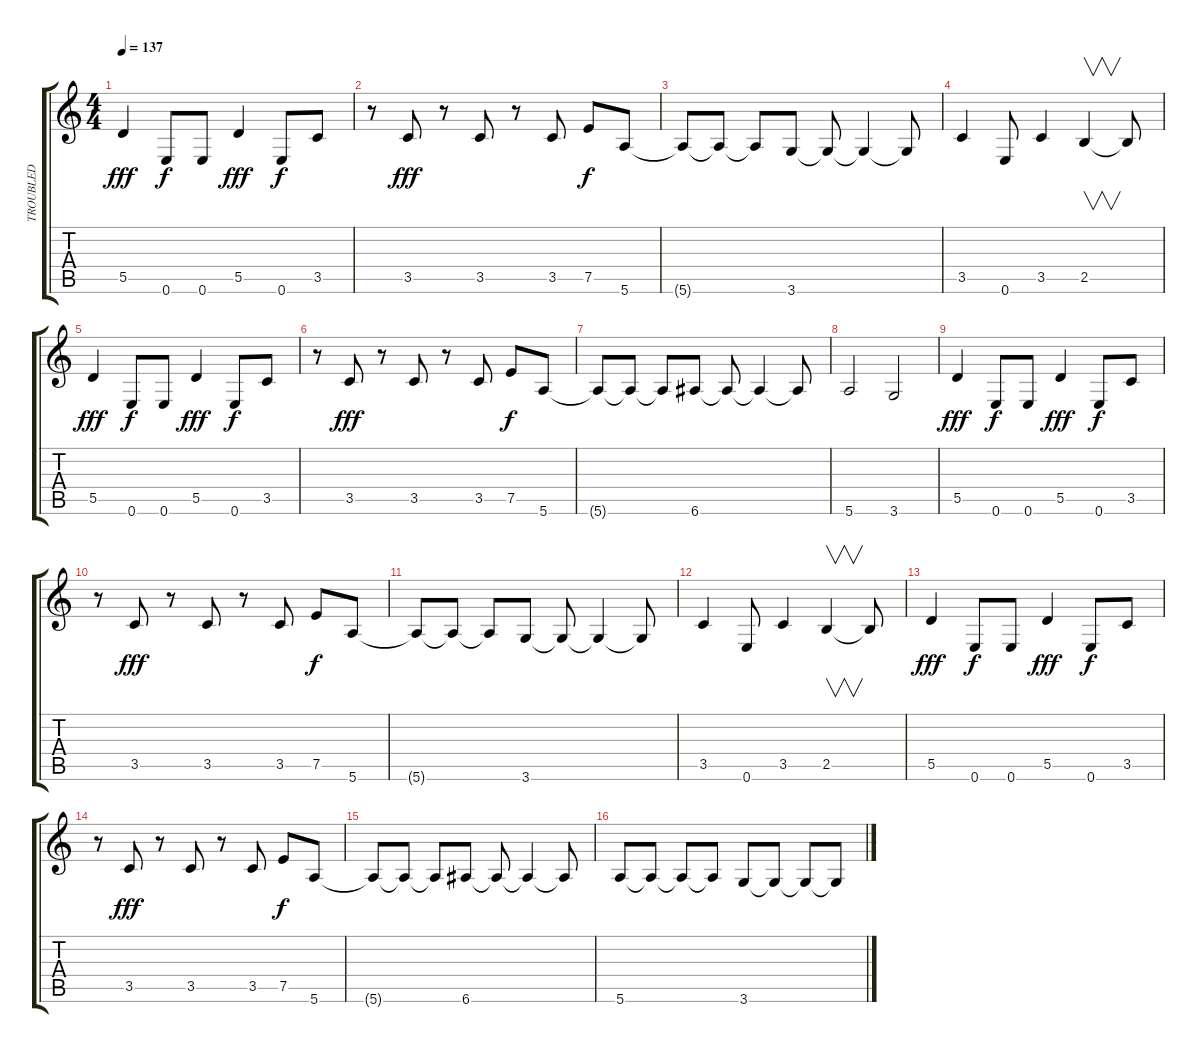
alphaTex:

\track ("TROUBLED" "TROUBLED") {instrument electricbassfinger}
\staff {score tabs}
\tuning (E4 B3 G3 D3 A2 E2) {hide}
\ts (4 4)
\tempo 137
\clef g2
\ks c
5.5.4{dy fff instrument electricbassfinger} 0.6.8{dy f} 0.6.8 5.5.4{dy fff} 0.6.8{dy f} 3.5.8 |
r.8 3.5.8{dy fff} r.8 3.5.8 r.8 3.5.8 7.5.8{dy f} 5.6.8 |
5.6{t}.8 5.6{t}.8 5.6{t}.8 3.6.8 3.6{t}.8 3.6{t}.4 3.6{t}.8 |
3.5.4 0.6.8 3.5.4 2.5.4{v} 2.5{t}.8 |
5.5.4{dy fff} 0.6.8{dy f} 0.6.8 5.5.4{dy fff} 0.6.8{dy f} 3.5.8 |
r.8 3.5.8{dy fff} r.8 3.5.8 r.8 3.5.8 7.5.8{dy f} 5.6.8 |
5.6{t}.8 5.6{t}.8 5.6{t}.8 6.6.8 6.6{t}.8 6.6{t}.4 6.6{t}.8 |
5.6.2 3.6.2 |
5.5.4{dy fff} 0.6.8{dy f} 0.6.8 5.5.4{dy fff} 0.6.8{dy f} 3.5.8 |
r.8 3.5.8{dy fff} r.8 3.5.8 r.8 3.5.8 7.5.8{dy f} 5.6.8 |
5.6{t}.8 5.6{t}.8 5.6{t}.8 3.6.8 3.6{t}.8 3.6{t}.4 3.6{t}.8 |
3.5.4 0.6.8 3.5.4 2.5.4{v} 2.5{t}.8 |
5.5.4{dy fff} 0.6.8{dy f} 0.6.8 5.5.4{dy fff} 0.6.8{dy f} 3.5.8 |
r.8 3.5.8{dy fff} r.8 3.5.8 r.8 3.5.8 7.5.8{dy f} 5.6.8 |
5.6{t}.8 5.6{t}.8 5.6{t}.8 6.6.8 6.6{t}.8 6.6{t}.4 6.6{t}.8 |
5.6.8 5.6{t}.8 5.6{t}.8 5.6{t}.8 3.6.8 3.6{t}.8 3.6{t}.8 3.6{t}.8
